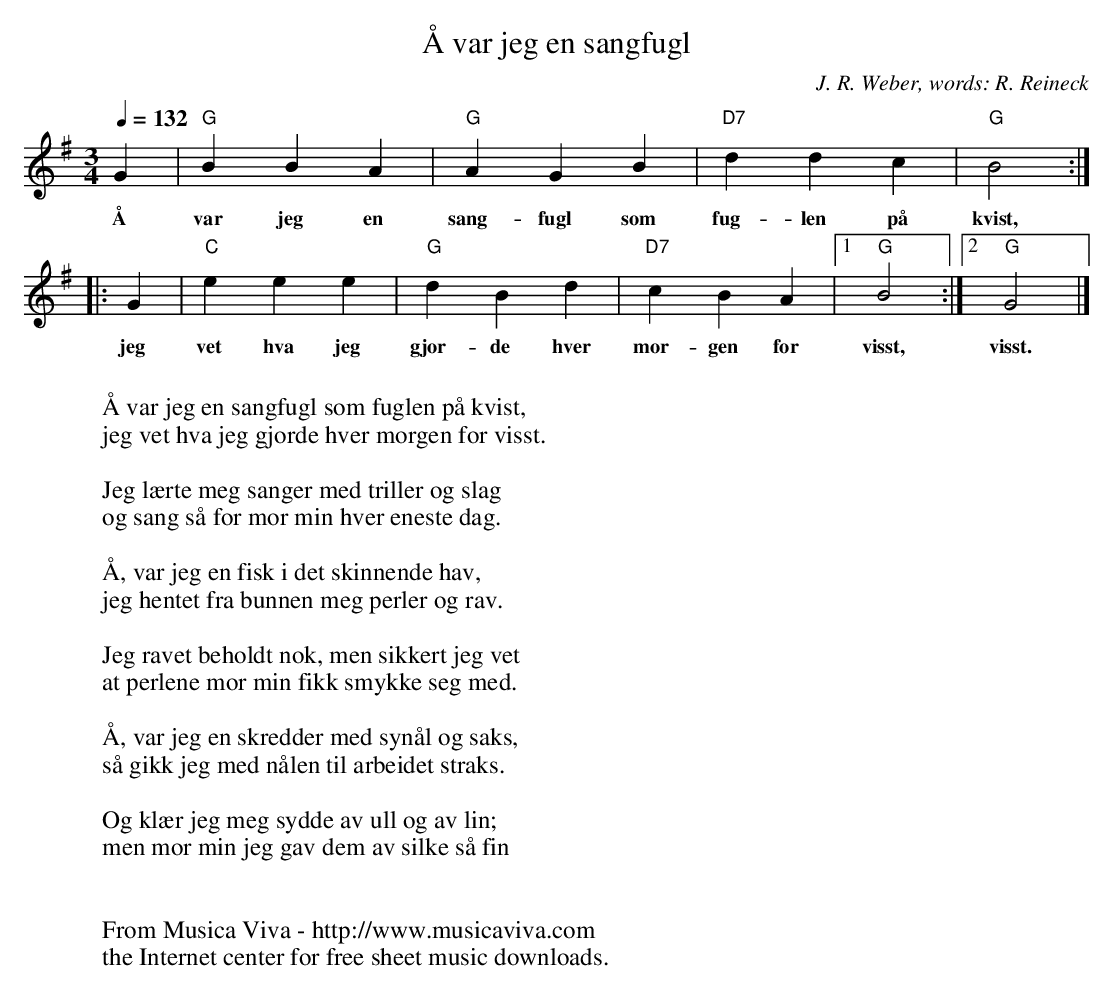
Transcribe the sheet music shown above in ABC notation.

X:1
T:\AA var jeg en sangfugl
C:J. R. Weber, words: R. Reineck
M:3/4
L:1/4
Q:1/4=132
K:G
G|"G"BBA|"G"AGB|"D7"ddc|"G"B2:|
w:\AA var jeg en sang-fugl som fug-len p\aa kvist,
|:G|"C"eee|"G"dBd|"D7"cBA|[1"G"B2:|[2"G"G2|]
w:jeg vet hva jeg gjor-de hver mor-gen for visst, visst.
W:
W:\AA var jeg en sangfugl som fuglen p\aa kvist,
W:jeg vet hva jeg gjorde hver morgen for visst.
W:
W:Jeg l\aerte meg sanger med triller og slag
W:og sang s\aa for mor min hver eneste dag.
W:
W:\AA, var jeg en fisk i det skinnende hav,
W:jeg hentet fra bunnen meg perler og rav.
W:
W:Jeg ravet beholdt nok, men sikkert jeg vet
W:at perlene mor min fikk smykke seg med.
W:
W:\AA, var jeg en skredder med syn\aal og saks,
W:s\aa gikk jeg med n\aalen til arbeidet straks.
W:
W:Og kl\aer jeg meg sydde av ull og av lin;
W:men mor min jeg gav dem av silke s\aa fin
W:
W:
W:  From Musica Viva - http://www.musicaviva.com
W:  the Internet center for free sheet music downloads.
